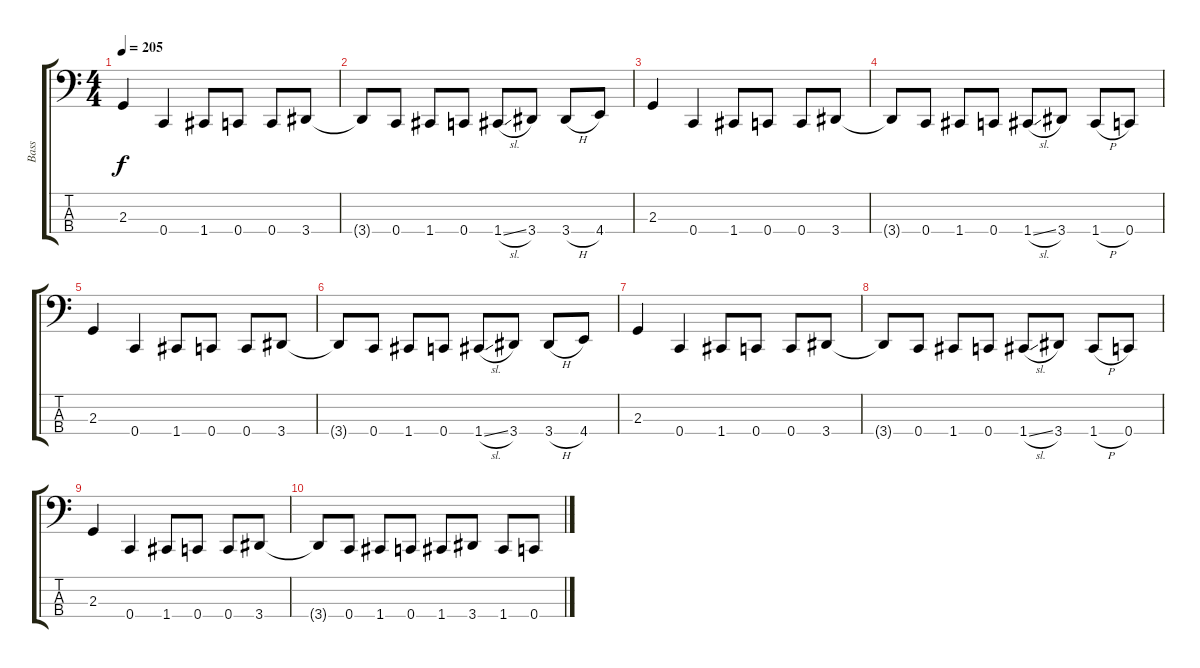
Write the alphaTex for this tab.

\track ("Bass" "Bass") {instrument electricbassfinger}
\staff {score tabs}
\tuning (Eb2 Bb1 F1 C1) {hide}
\ts (4 4)
\tempo 205
\clef f4
\ks c
2.3.4{dy f} 0.4.4 1.4.8 0.4.8 0.4.8 3.4.8 |
3.4{t}.8 0.4.8 1.4.8 0.4.8 1.4{sl}.8 3.4.8 3.4{h}.8 4.4.8 |
2.3.4 0.4.4 1.4.8 0.4.8 0.4.8 3.4.8 |
3.4{t}.8 0.4.8 1.4.8 0.4.8 1.4{sl}.8 3.4.8 1.4{h}.8 0.4.8 |
2.3.4 0.4.4 1.4.8 0.4.8 0.4.8 3.4.8 |
3.4{t}.8 0.4.8 1.4.8 0.4.8 1.4{sl}.8 3.4.8 3.4{h}.8 4.4.8 |
2.3.4 0.4.4 1.4.8 0.4.8 0.4.8 3.4.8 |
3.4{t}.8 0.4.8 1.4.8 0.4.8 1.4{sl}.8 3.4.8 1.4{h}.8 0.4.8 |
2.3.4 0.4.4 1.4.8 0.4.8 0.4.8 3.4.8 |
3.4{t}.8 0.4.8 1.4.8 0.4.8 1.4.8 3.4.8 1.4.8 0.4.8
